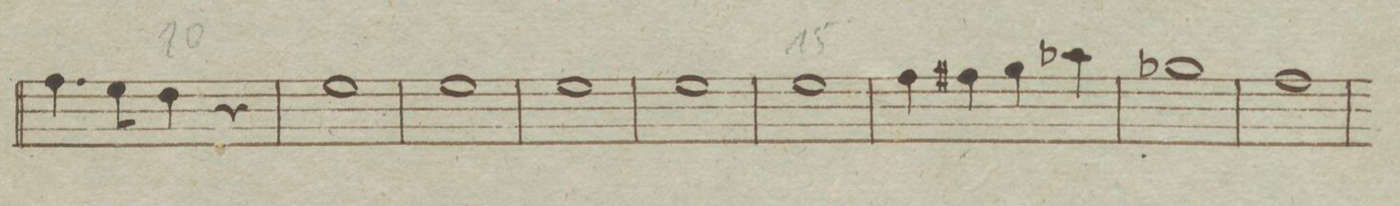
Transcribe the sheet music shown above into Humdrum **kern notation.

**kern	**dynam
*I"Oboe Primo.	*
*clefG2	*
*k[b-e-a-]	*
*met(c)	*
*M4/4	*
4.ff\	.
*8\right	*
8ee-\	.
4dd\	.
4r	.
=11	=11
1ee-	.
=12	=12
1ee-	.
=13	=13
1ee-	.
=14	=14
1ee-	.
=15	=15
1ee-	.
=16	=16
4ff\	.
4ff#X\	.
4gg\	.
4aa-X\	.
=17	=17
1gg-X	.
=18	=18
1ff	.
=19	=19
*-	*-
